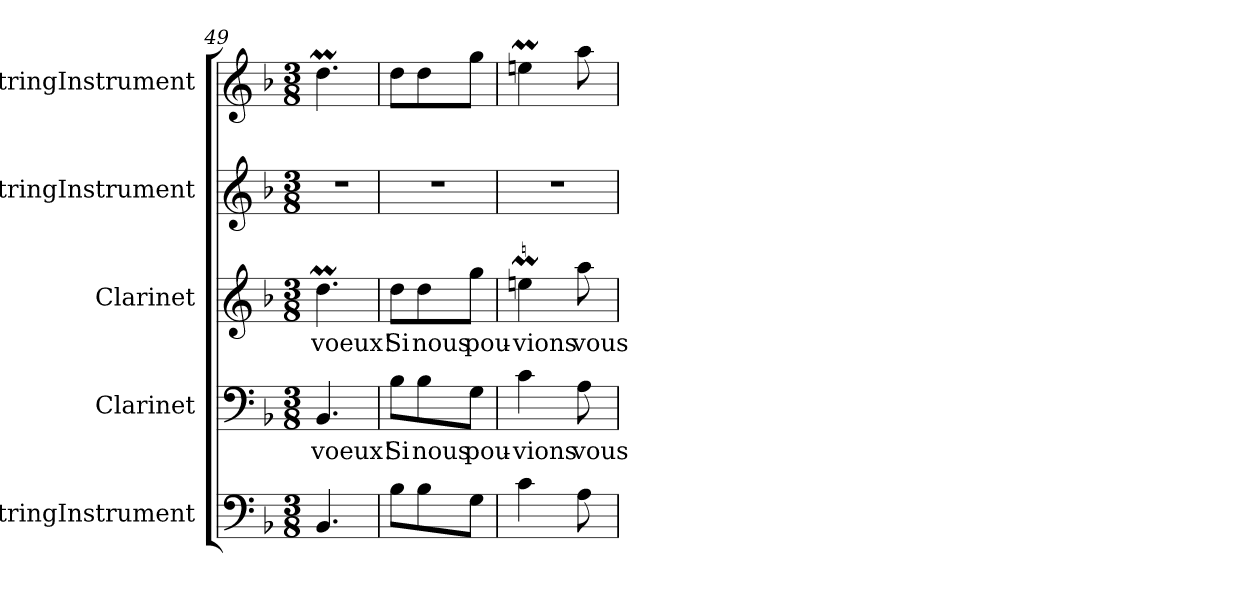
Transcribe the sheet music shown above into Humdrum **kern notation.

**kern	**kern	**text	**kern	**text	**kern	**kern
*part5	*part4	*part4	*part3	*part3	*part2	*part1
*staff5	*staff4	*staff4	*staff3	*staff3	*staff2	*staff1
*I"StringInstrument	*I"Clarinet	*	*I"Clarinet	*	*I"StringInstrument	*I"StringInstrument
*I'Str	*I'Cl	*	*I'Cl	*	*I'Str	*I'Str
*clefF4	*clefF4	*	*clefG2	*	*clefG2	*clefG2
*	*ITrd1c2	*	*ITrd1c2	*	*	*
*k[b-]	*k[b-e-a-]	*	*k[b-e-a-]	*	*k[b-]	*k[b-]
*F:	*E-:	*	*E-:	*	*F:	*F:
*M3/8	*M3/8	*	*M3/8	*	*M3/8	*M3/8
=49	=49	=49	=49	=49	=49	=49
4.BB-/	4.AA-/	voeux!	4.ccM\	voeux!	4.r	4.ddM\
=50	=50	=50	=50	=50	=50	=50
8B-\L	8A-\L	Si	8cc\L	Si	4.r	8dd\L
8B-\	8A-\	nous	8cc\	nous	.	8dd\
8G\J	8F\J	pou-	8ff\J	pou-	.	8gg\J
=51	=51	=51	=51	=51	=51	=51
4c\	4B-\	-vions	4ddnM\	-vions	4.r	4eenm\
8A\	8G\	vous	8gg\	vous	.	8aa\
=	=	=	=	=	=	=
*-	*-	*-	*-	*-	*-	*-
